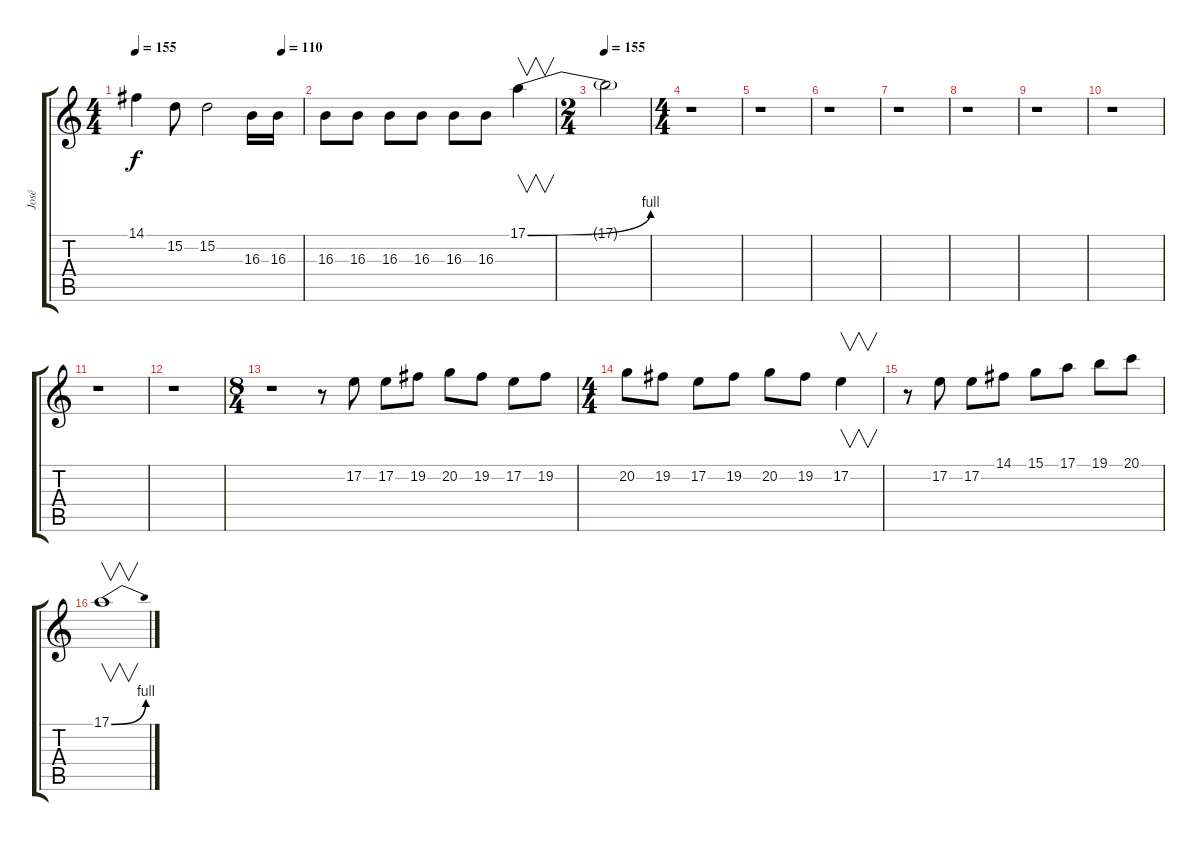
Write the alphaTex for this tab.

\track ("José" "José") {instrument lead5charang}
\staff {score tabs}
\tuning (E4 B3 G3 D3 A2 E2) {hide}
\ts (4 4)
\tempo 155
\tempo (110 0.875)
\clef g2
\ks c
14.1.4{dy f} 15.2.8 15.2.2 16.3.16 16.3.16 |
16.3.8 16.3.8 16.3.8 16.3.8 16.3.8 16.3.8 17.1{be (bend 0 0 60 4)}.4{v} |
\ts (2 4)
\tempo 155
17.1{t}.2 |
\ts (4 4)
r.1 |
r.1 |
r.1 |
r.1 |
r.1 |
r.1 |
r.1 |
r.1 |
r.1 |
\ts (8 4)
r.1 r.8 17.2.8 17.2.8 19.2.8 20.2.8 19.2.8 17.2.8 19.2.8 |
\ts (4 4)
20.2.8 19.2.8 17.2.8 19.2.8 20.2.8 19.2.8 17.2.4{v} |
r.8 17.2.8 17.2.8 14.1.8 15.1.8 17.1.8 19.1.8 20.1.8 |
17.1{be (bend 0 0 60 4)}.1{v}
